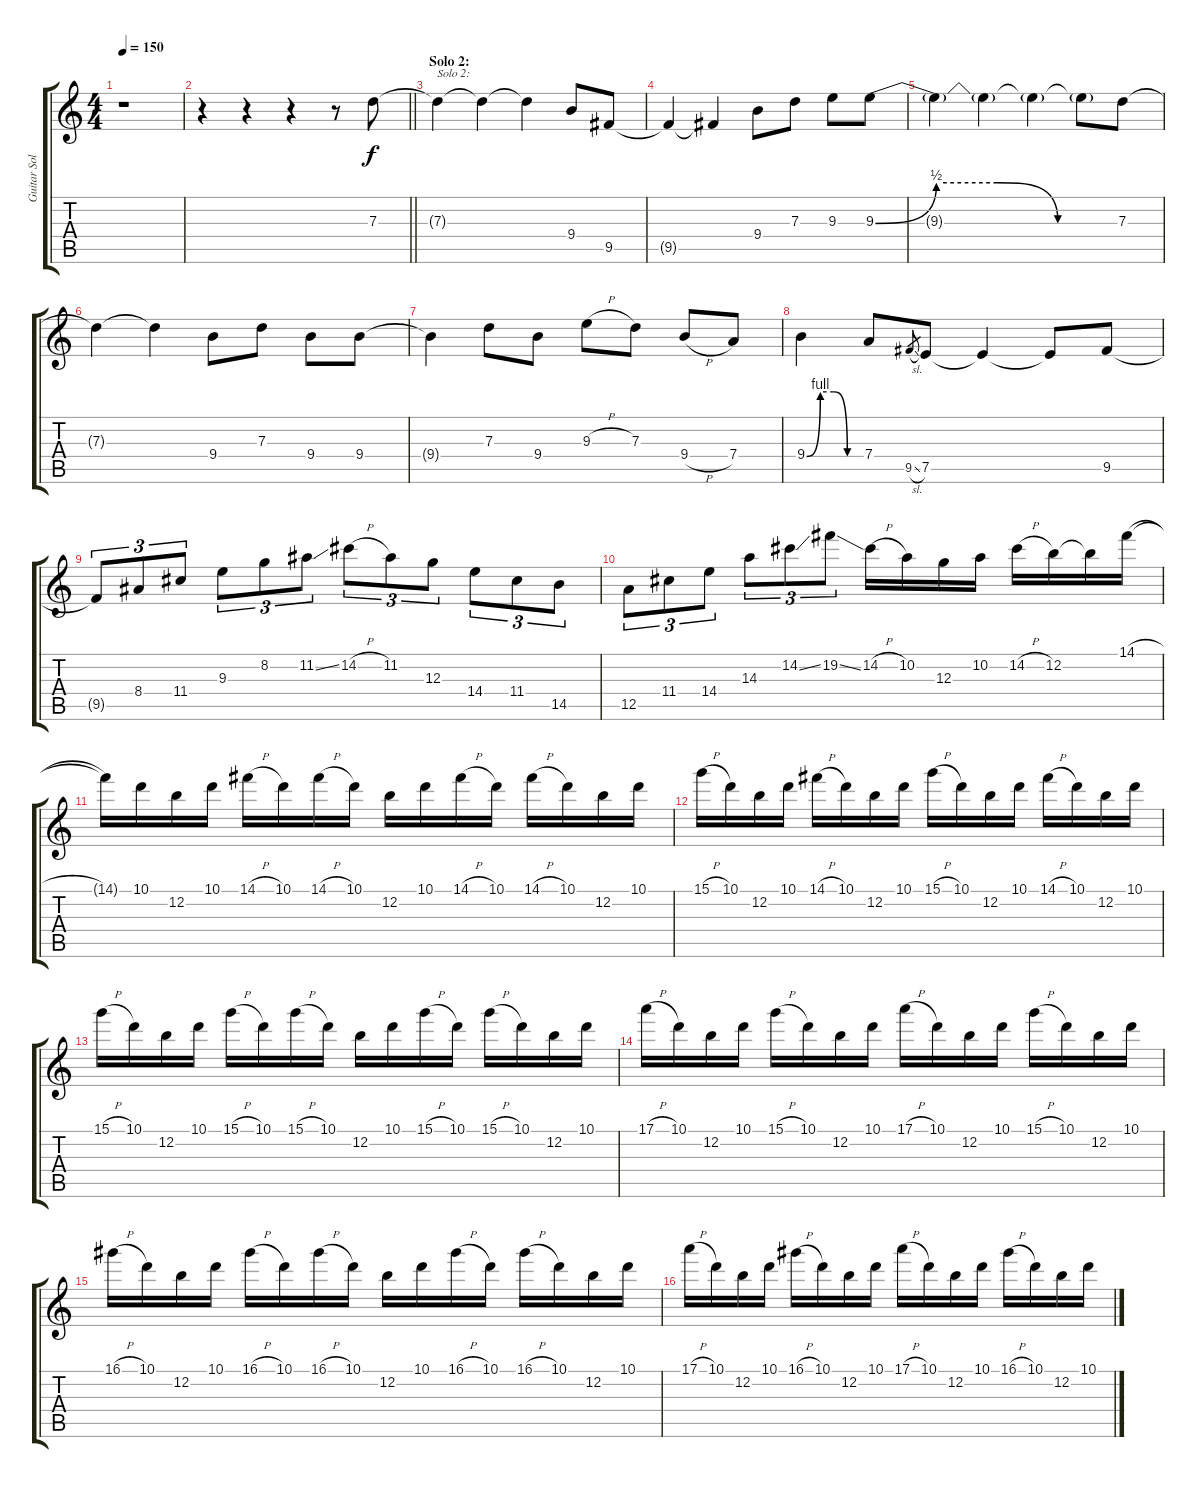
\track ("Guitar Solo 2" "Guitar Sol") {instrument acousticguitarsteel}
\staff {score tabs}
\tuning (E4 B3 G3 D3 A2 E2) {hide}
\ts (4 4)
\tempo 150
\clef g2
\ks c
r.1{dy f} |
\barLineRight lightlight
r.4 r.4 r.4 r.8 7.3.8{balance 3} |
\section ("" "Solo 2:")
7.3{t}.4{txt "Solo 2:"} 7.3{t}.4 7.3{t}.4 9.4.8 9.5.8 |
9.5{t}.4 9.5{t}.4 9.4.8 7.3.8 9.3.8 9.3{be (custom 0 0 15 2 30 2 45 0 60 0)}.8 |
9.3{t}.4 9.3{t}.4 9.3{t}.4 9.3{t}.8 7.3.8 |
7.3{t}.4 7.3{t}.4 9.4.8 7.3.8 9.4.8 9.4.8 |
9.4{t}.4 7.3.8 9.4.8 9.3{h}.8 7.3.8 9.4{h}.8 7.4.8 |
9.4{be (custom 0 0 15 4 30 4 45 0 60 0)}.4 7.4.8 9.5{sl}.8{gr} 7.5.8 7.5{t}.4 7.5{t}.8 9.5.8 |
9.5{t}.8{tu (3 2)} 8.4.8{tu (3 2)} 11.4.8{tu (3 2)} 9.3.8{tu (3 2)} 8.2.8{tu (3 2)} 11.2{ss}.8{tu (3 2)} 14.2{h}.8{tu (3 2)} 11.2.8{tu (3 2)} 12.3.8{tu (3 2)} 14.4.8{tu (3 2)} 11.4.8{tu (3 2)} 14.5.8{tu (3 2)} |
12.5.8{tu (3 2)} 11.4.8{tu (3 2)} 14.4.8{tu (3 2)} 14.3.8{tu (3 2)} 14.2{ss}.8{tu (3 2)} 19.2{ss}.8{tu (3 2)} 14.2{h}.16 10.2.16 12.3.16 10.2.16 14.2{h}.16 12.2.16 12.2{t}.16 14.1{h}.16 |
14.1{t}.16 10.1.16 12.2.16 10.1.16 14.1{h}.16 10.1.16 14.1{h}.16 10.1.16 12.2.16 10.1.16 14.1{h}.16 10.1.16 14.1{h}.16 10.1.16 12.2.16 10.1.16 |
15.1{h}.16 10.1.16 12.2.16 10.1.16 14.1{h}.16 10.1.16 12.2.16 10.1.16 15.1{h}.16 10.1.16 12.2.16 10.1.16 14.1{h}.16 10.1.16 12.2.16 10.1.16 |
15.1{h}.16 10.1.16 12.2.16 10.1.16 15.1{h}.16 10.1.16 15.1{h}.16 10.1.16 12.2.16 10.1.16 15.1{h}.16 10.1.16 15.1{h}.16 10.1.16 12.2.16 10.1.16 |
17.1{h}.16 10.1.16 12.2.16 10.1.16 15.1{h}.16 10.1.16 12.2.16 10.1.16 17.1{h}.16 10.1.16 12.2.16 10.1.16 15.1{h}.16 10.1.16 12.2.16 10.1.16 |
16.1{h}.16 10.1.16 12.2.16 10.1.16 16.1{h}.16 10.1.16 16.1{h}.16 10.1.16 12.2.16 10.1.16 16.1{h}.16 10.1.16 16.1{h}.16 10.1.16 12.2.16 10.1.16 |
17.1{h}.16 10.1.16 12.2.16 10.1.16 16.1{h}.16 10.1.16 12.2.16 10.1.16 17.1{h}.16 10.1.16 12.2.16 10.1.16 16.1{h}.16 10.1.16 12.2.16 10.1.16
